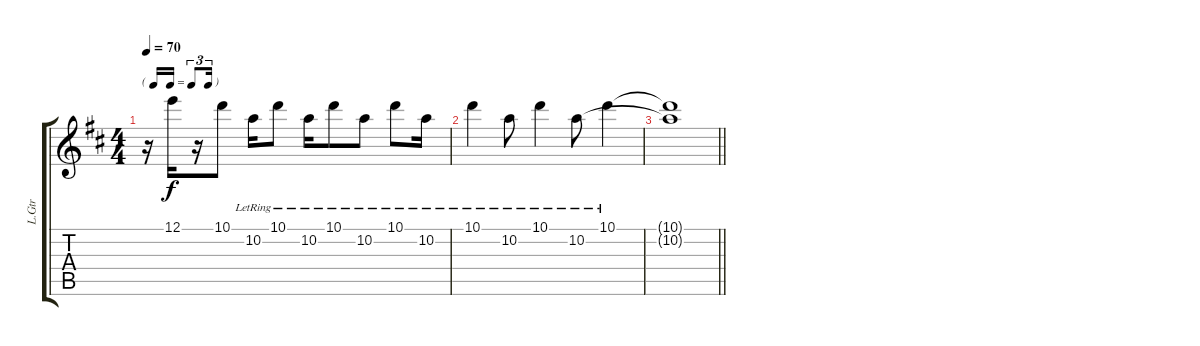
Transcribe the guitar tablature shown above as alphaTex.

\track ("L.Gtr" "L.Gtr") {instrument overdrivenguitar}
\staff {score tabs}
\tuning (E4 B3 G3 D3 A2 E2) {hide}
\ts (4 4)
\tf triplet16th
\tempo 70
\clef g2
\ks bminor
r.16{dy f} 12.1.16 r.16 10.1.8 10.2{lr}.16 10.1{lr}.8 10.2{lr}.16 10.1{lr}.8 10.2{lr}.8 10.1{lr}.8 10.2{lr}.16 |
10.1{lr}.4 10.2{lr}.8 10.1{lr}.4 10.2{lr}.8 10.1{lr}.4 |
\barLineRight lightlight
(10.1{t} 10.2{t}).1{volume 0}
